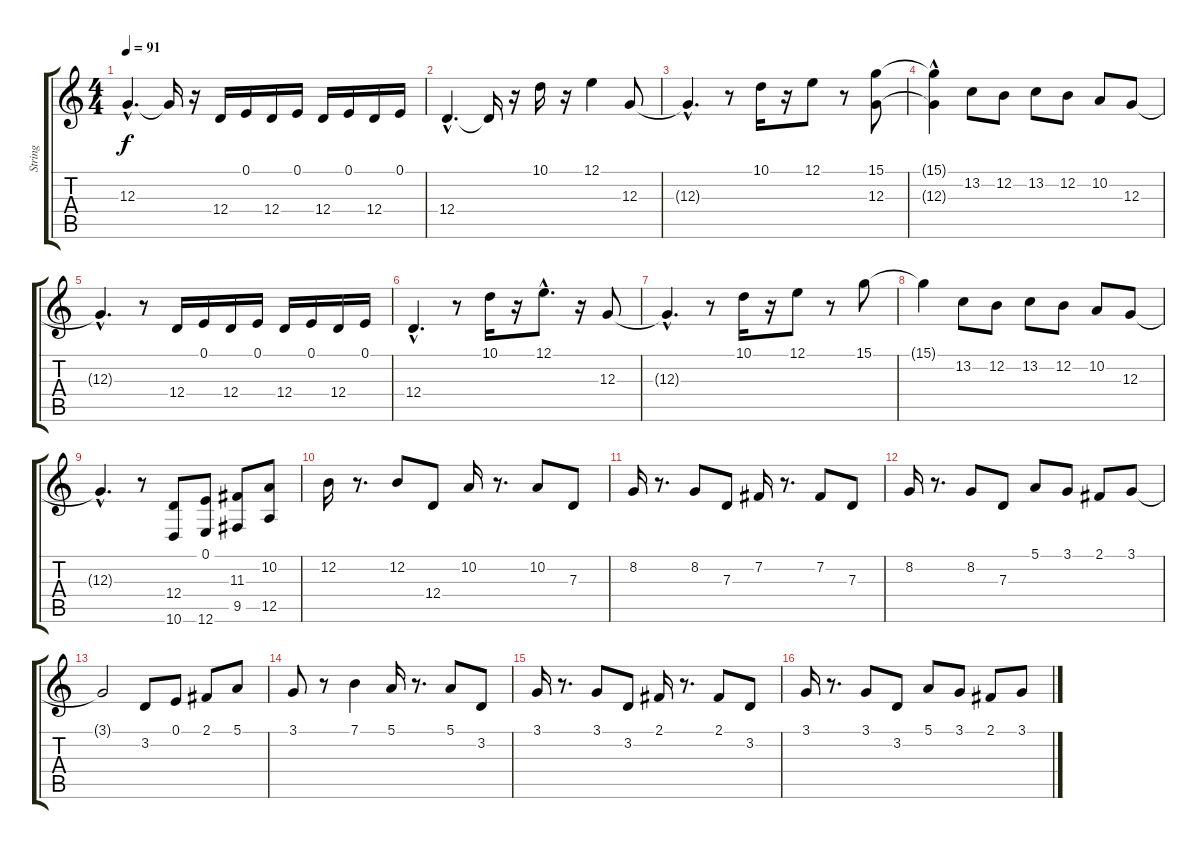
\track ("String" "String") {instrument reedorgan}
\staff {score tabs}
\tuning (E4 B3 G3 D3 A2 E2) {hide}
\ts (4 4)
\tempo 91
\clef g2
\ks c
12.3{hac t}.4{d dy f} 12.3{t}.16 r.16 12.4.16 0.1.16 12.4.16 0.1.16 12.4.16 0.1.16 12.4.16 0.1.16 |
12.4{hac}.4{d} 12.4{t}.16 r.16 10.1.16 r.16 12.1.4 12.3.8 |
12.3{hac t}.4{d} r.8 10.1.16 r.16 12.1.8 r.8 (15.1 12.3).8 |
(15.1{hac t} 12.3{t}).4 13.2.8 12.2.8 13.2.8 12.2.8 10.2.8 12.3.8 |
12.3{hac t}.4{d} r.8 12.4.16 0.1.16 12.4.16 0.1.16 12.4.16 0.1.16 12.4.16 0.1.16 |
12.4{hac}.4{d} r.8 10.1.16 r.16 12.1{hac}.8{d} r.16 12.3.8 |
12.3{hac t}.4{d} r.8 10.1.16 r.16 12.1.8 r.8 15.1.8 |
15.1{t}.4 13.2.8 12.2.8 13.2.8 12.2.8 10.2.8 12.3.8 |
12.3{hac t}.4{d} r.8 (12.4 10.6).8 (0.1 12.6).8 (11.3 9.5).8 (10.2 12.5).8 |
12.2.16 r.8{d} 12.2.8 12.4.8 10.2.16 r.8{d} 10.2.8 7.3.8 |
8.2.16 r.8{d} 8.2.8 7.3.8 7.2.16 r.8{d} 7.2.8 7.3.8 |
8.2.16 r.8{d} 8.2.8 7.3.8 5.1.8 3.1.8 2.1.8 3.1.8 |
3.1{t}.2 3.2.8 0.1.8 2.1.8 5.1.8 |
3.1.8 r.8 7.1.4 5.1.16 r.8{d} 5.1.8 3.2.8 |
3.1.16 r.8{d} 3.1.8 3.2.8 2.1.16 r.8{d} 2.1.8 3.2.8 |
3.1.16 r.8{d} 3.1.8 3.2.8 5.1.8 3.1.8 2.1.8 3.1.8
